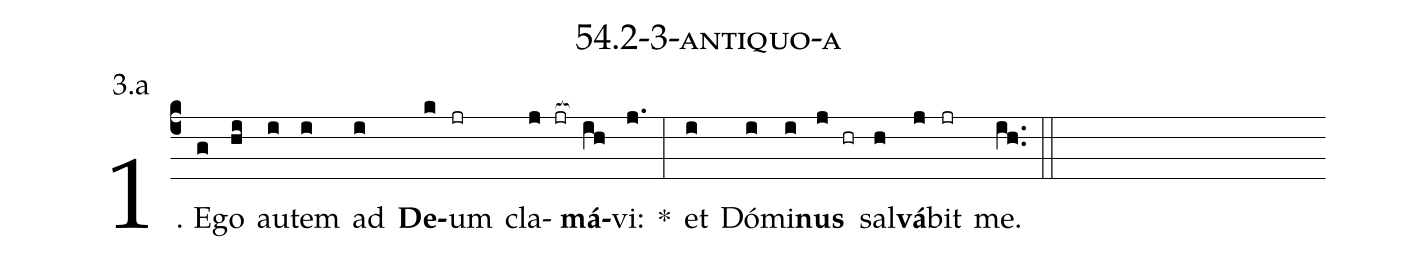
name: 54.2-3-antiquo-a;
annotation: 3.a;
%%
(c4)1. E(g)go(hi) au(i)tem(i) ad(i) <b>De</b>(k)um(jr) cla(j jr[ocb:1{])<b>má</b>(ih[ocb:0}])vi:(j.) *(:) et(i) Dó(i)mi(i)<b>nus</b>(j hr) sal(h)<b>vá</b>(j)bit(jr) me.(ih..) (::)


%E(i) u(i) o(j) u(h) a(j) e.(ih..) (::)
